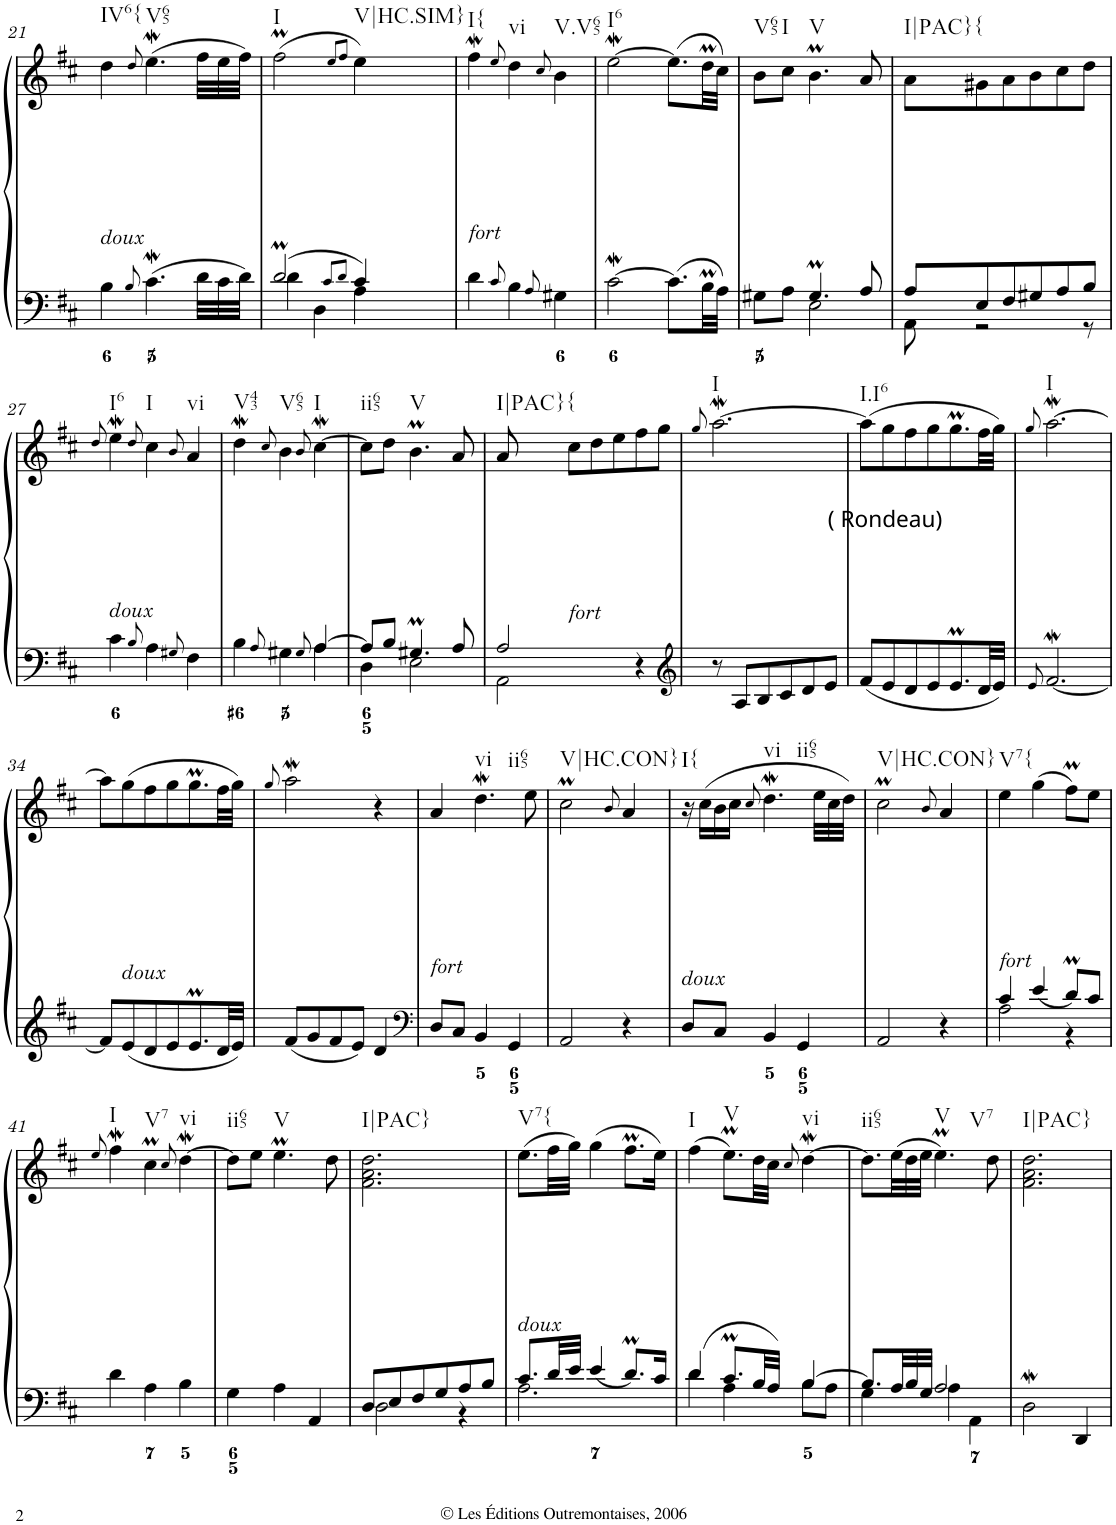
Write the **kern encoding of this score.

**kern	**kern
*part1	*part1
*staff2	*staff1
*I"Clavecin	*
!!LO:PB:g=z
*clefF4	*clefG2
*k[f#c#]	*k[f#c#]
*D:	*D:
*M3/4	*M3/4
=21	=21
!	!LO:TX:b:i:t=doux
!	!LO:TX:b:t=IV6{
4B\	4dd\
8qB/	8qdd/
!	!LO:TX:b:t=V65
4.c#W\	(>4.eeW\
*Xtuplet	*Xtuplet
24d\LLL	24ff#\LLL
24c#\	24ee\
24d\JJJ	24ff#\JJJ)
=22	=22
*^	*
!	!	!LO:TX:b:t=I
2dM/	4d\	(>2ff#m\
.	4D\	.
8qc#/L	.	8qee/L
8qd/J	.	8qff#/J
!	!	!LO:TX:b:t=V|HC.SIM}
4c#/	4A\	4ee\)
=23	=23	=23
!	!	!LO:TX:b:i:t=fort
!	!	!LO:TX:b:t=I{
*v	*v	*
4d\	4ff#W\
8qc#/	8qee/
!	!LO:TX:b:t=vi
4B\	4dd\
8qA/	8qcc#/
!	!LO:TX:b:t=V.V65
4G#X\	4b\
=24	=24
!	!LO:TX:b:t=I6
[2c#W\	[2eeW\
8.c#\L]	(>8.ee\L]
32BM\LL	32ddM\LL
32A\JJJ	32cc#\JJJ)
=25	=25
*^	*
!	!	!LO:TX:b:t=V65
8G#X\L	4ryy	8b\L
!	!	!LO:TX:b:t=I
8A\J	.	8cc#\J
!	!	!LO:TX:b:t=V
4.G#m/	2E\	4.bM\
8A/	.	8a/
=26	=26	=26
!	!	!LO:TX:b:t=I|PAC}
8A/L	8AA\	8a\L
!	!	!LO:TX:b:t={
8E/	2r	8g#X\
8F#/	.	8a\
8G#X/	.	8b\
8A/	.	8cc#\
8B/J	8r	8dd\J
*v	*v	*
!!LO:LB:g=z
=27	=27
.	8qdd/
!	!LO:TX:b:i:t=doux
!	!LO:TX:b:t=I6
4c#\	4eeW\
8qB/	8qdd/
!	!LO:TX:b:t=I
4A\	4cc#\
8qG#X/	8qb/
!	!LO:TX:b:t=vi
4F#\	4a/
=28	=28
*^	*
!	!	!LO:TX:b:t=V43
4B\	2ryy	4ddw\
8qA/	.	8qcc#/
!	!	!LO:TX:b:t=V65
4G#X\	.	4b\
8qG#/	.	8qb/
!	!	!LO:TX:b:t=I
[>4A/	4A\	[4cc#W\
=29	=29	=29
!	!	!LO:TX:b:t=ii65
8A/L]	4D\	8cc#\L]
8B/J	.	8dd\J
!	!	!LO:TX:b:t=V
4.G#Xm/	2E\	4.bM\
8A/	.	8a/
=30	=30	=30
!	!	!LO:TX:b:t=I|PAC}
2A/	2AA\	8a/
!	!	!LO:TX:b:i:t=fort
!	!	!LO:TX:b:t={
.	.	8cc#\L
.	.	8dd\
.	.	8ee\
4r	4ryy	8ff#\
.	.	8gg\J
*v	*v	*
=31	=31
*clefG2	*
.	8qgg/
!	!LO:TX:b:t=I
8r	[2.aaW\
8A/L	.
8B/	.
8c#/	.
8d/	.
8e/J	.
=32	=32
!	!LO:TX:b:t=( Rondeau)
!	!LO:TX:b:t=I.I6
8f#/L	(>8aa\L]
8e/	8gg\
8d/	8ff#\
8e/	8gg\
8.eM/	8.ggM\
32d/LL	32ff#\LL
32e/JJJ	32gg\JJJ)
=33	=33
8qe/	8qgg/
!	!LO:TX:b:t=I
[2.f#W/	[2.aaW\
!!LO:LB:g=z
=34	=34
8f#/L]	8aa\L]
!	!LO:TX:b:i:t=doux
8e/	(>8gg\
8d/	8ff#\
8e/	8gg\
8.eM/	8.ggM\
32d/LL	32ff#\LL
32e/JJJ	32gg\JJJ)
=35	=35
.	8qgg/
8f#/L	2aaW\
8g/	.
8f#/	.
8e/J	.
4d/	4r
=36	=36
*clefF4	*
!	!LO:TX:b:i:t=fort
8D/L	4a/
8C#/J	.
!	!LO:TX:b:t=vi
!	!LO:TX:b:t=ii65
4BB/	4.ddw\
4GG/	.
.	8ee\
=37	=37
!	!LO:TX:b:t=V|HC.CON}
2AA/	2cc#m\
.	8qb/
4r	4a/
=38	=38
!	!LO:TX:b:i:t=doux
!	!LO:TX:b:t=I{
8D/L	16r
.	(>16cc#\LL
8C#/J	16b\
.	16cc#\JJ
.	8qcc#/
!	!LO:TX:b:t=vi
!	!LO:TX:b:t=ii65
4BB/	4.ddw\
4GG/	.
.	24ee\LLL
.	24cc#\
.	24dd\JJJ)
=39	=39
!	!LO:TX:b:t=V|HC.CON}
2AA/	2cc#m\
.	8qb/
4r	4a/
=40	=40
*^	*
!	!	!LO:TX:b:i:t=fort
!	!	!LO:TX:b:t=V7{
4c#/	2A\	4ee\
4e/	.	(>4gg\
8dM/L	4r	8ff#m\L)
8c#/J	.	8ee\J
*v	*v	*
!!LO:LB:g=z
=41	=41
.	8qee/
!	!LO:TX:b:t=I
4d\	4ff#W\
!	!LO:TX:b:t=V7
4A\	4cc#m\
.	8qcc#/
!	!LO:TX:b:t=vi
4B\	[4ddw\
=42	=42
!	!LO:TX:b:t=ii65
4G\	8dd\L]
.	8ee\J
!	!LO:TX:b:t=V
4A\	4.eeM\
4AA/	.
.	8dd\
=43	=43
*^	*
!	!	!LO:TX:b:t=I|PAC}
8D/L	2D\	2.f#\ 2.a\ 2.dd\
8E/	.	.
8F#/	.	.
8G/	.	.
8A/	4r	.
8B/J	.	.
=44	=44	=44
!	!	!LO:TX:b:i:t=doux
!	!	!LO:TX:b:t=V7{
8.c#/L	2.A\	(>8.ee\L
32d/LL	.	32ff#\LL
32e/JJJ	.	32gg\JJJ)
4e/	.	(>4gg\
8.dM/L	.	8.ff#m\L
16c#/Jk	.	16ee\Jk)
=45	=45	=45
!	!	!LO:TX:b:t=I
4d/	4d\	(>4ff#\
!	!	!LO:TX:b:t=V
8.c#m/L	4A\	8.eeM\L)
32B/LL	.	32dd\LL
32A/JJJ	.	32cc#\JJJ
.	.	8qcc#/
!	!	!LO:TX:b:t=vi
[>4B/	8B\L	[4ddw\
.	8A\J	.
=46	=46	=46
!	!	!LO:TX:b:t=ii65
8.B/L]	4G\	8.dd\L]
48A/LL	.	(>48ee\LL
48B/	.	48dd\
48G/JJJ	.	48ee\JJJ
!	!	!LO:TX:b:t=V
!	!	!LO:TX:b:t=V7
2A/	4A\	4.eeM\)
.	4AA\	.
.	.	8dd\
*v	*v	*
=47	=47
!	!LO:TX:b:t=I|PAC}
2Dw\	2.f#\ 2.a\ 2.dd\
4DD/	.
=	=
*-	*-
